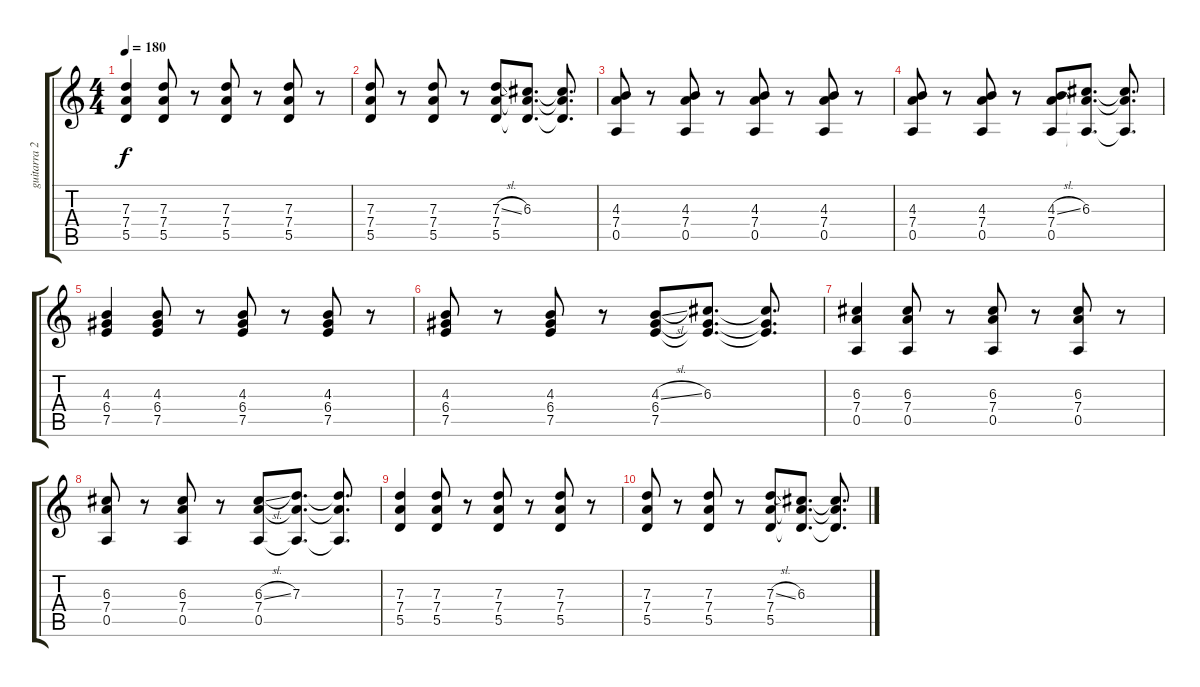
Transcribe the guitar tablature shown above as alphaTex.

\track ("guitarra 2" "guitarra 2") {instrument overdrivenguitar}
\staff {score tabs}
\tuning (E4 B3 G3 D3 A2 E2) {hide}
\ts (4 4)
\tempo 180
\clef g2
\ks c
(7.3 7.4 5.5).4{dy f instrument overdrivenguitar} (7.3 7.4 5.5).8 r.8 (7.3 7.4 5.5).8 r.8 (7.3 7.4 5.5).8 r.8 |
(7.3 7.4 5.5).8 r.8 (7.3 7.4 5.5).8 r.8 (7.3{sl} 7.4 5.5).8 (6.3 7.4{t} 5.5{t}).8{d} (6.3{t} 7.4{t} 5.5{t}).8{d} |
(4.3 7.4 0.5).8 r.8 (4.3 7.4 0.5).8 r.8 (4.3 7.4 0.5).8 r.8 (4.3 7.4 0.5).8 r.8 |
(4.3 7.4 0.5).8 r.8 (4.3 7.4 0.5).8 r.8 (4.3{sl} 7.4 0.5).8 (6.3 7.4{t} 0.5{t}).8{d} (6.3{t} 7.4{t} 0.5{t}).8{d} |
(4.3 6.4 7.5).4{instrument overdrivenguitar} (4.3 6.4 7.5).8 r.8 (4.3 6.4 7.5).8 r.8 (4.3 6.4 7.5).8 r.8 |
(4.3 6.4 7.5).8 r.8 (4.3 6.4 7.5).8 r.8 (4.3{sl} 6.4 7.5).8 (6.3 6.4{t} 7.5{t}).8{d} (6.3{t} 6.4{t} 7.5{t}).8{d} |
(6.3 7.4 0.5).4{instrument overdrivenguitar} (6.3 7.4 0.5).8 r.8 (6.3 7.4 0.5).8 r.8 (6.3 7.4 0.5).8 r.8 |
(6.3 7.4 0.5).8 r.8 (6.3 7.4 0.5).8 r.8 (6.3{sl} 7.4 0.5).8 (7.3 7.4{t} 0.5{t}).8{d} (7.3{t} 7.4{t} 0.5{t}).8{d} |
(7.3 7.4 5.5).4{instrument overdrivenguitar} (7.3 7.4 5.5).8 r.8 (7.3 7.4 5.5).8 r.8 (7.3 7.4 5.5).8 r.8 |
(7.3 7.4 5.5).8 r.8 (7.3 7.4 5.5).8 r.8 (7.3{sl} 7.4 5.5).8 (6.3 7.4{t} 5.5{t}).8{d} (6.3{t} 7.4{t} 5.5{t}).8{d}
